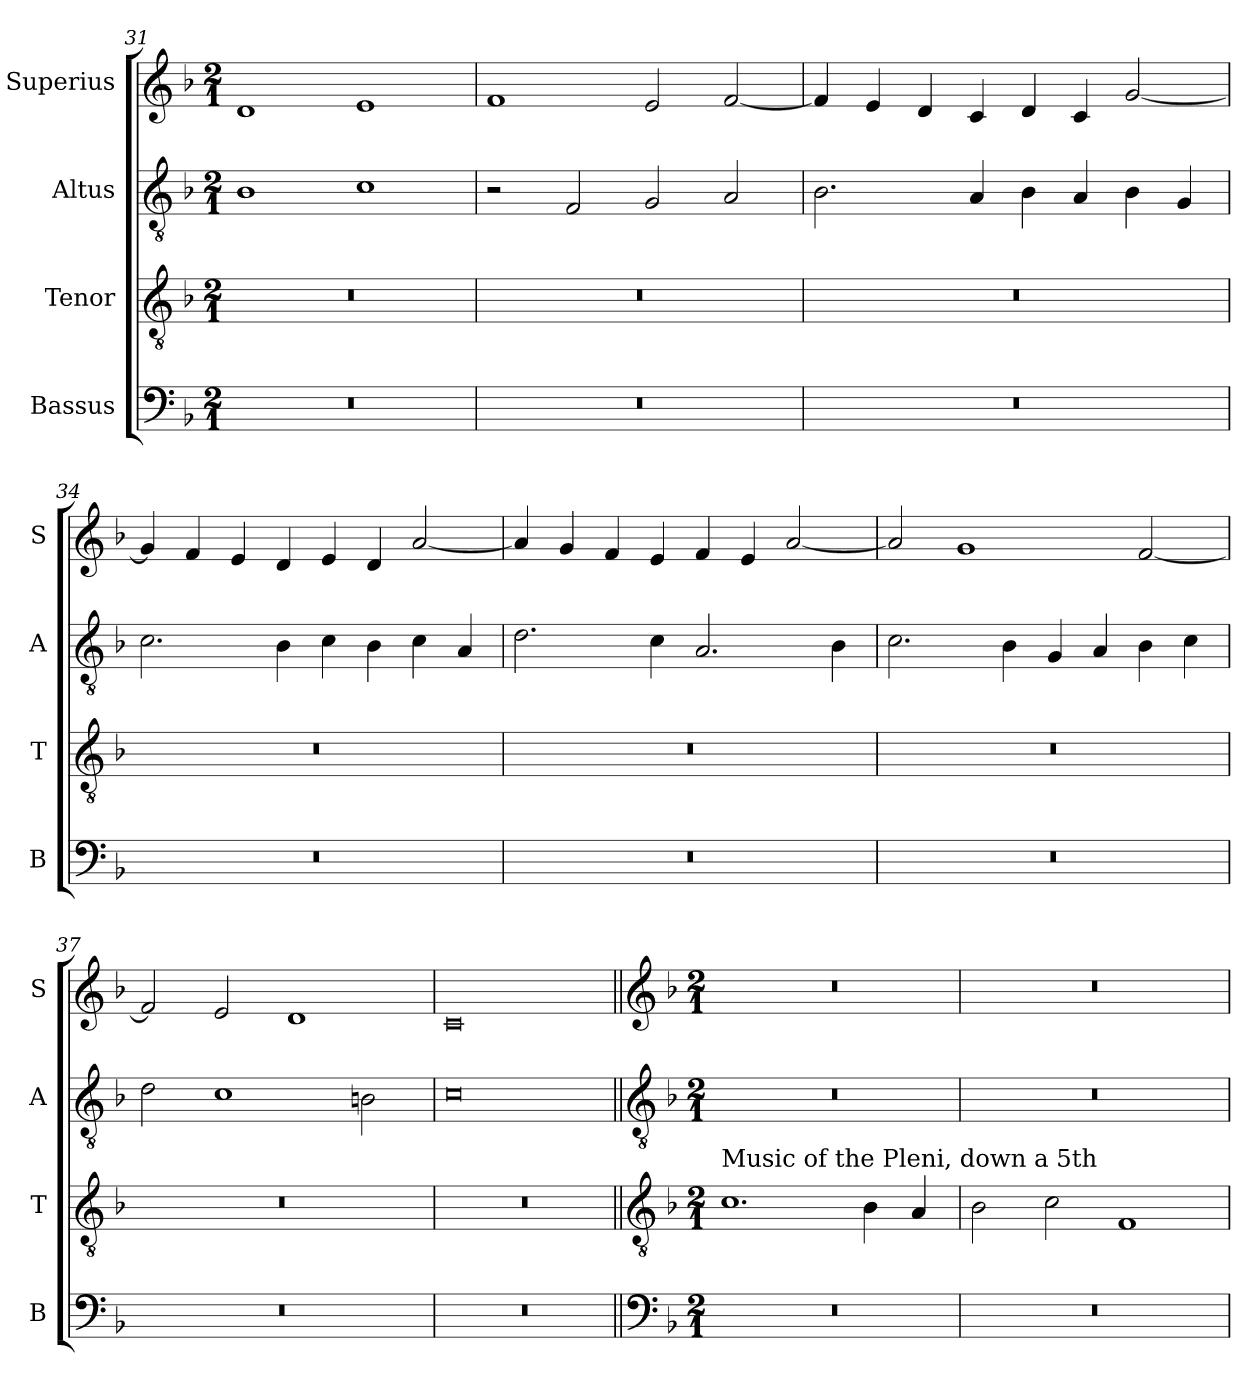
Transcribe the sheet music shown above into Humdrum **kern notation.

**kern	**kern	**kern	**kern
*part4	*part3	*part2	*part1
*staff4	*staff3	*staff2	*staff1
*I"Bassus	*I"Tenor	*I"Altus	*I"Superius
*I'B	*I'T	*I'A	*I'S
*clefF4	*clefGv2	*clefGv2	*clefG2
*k[b-]	*k[b-]	*k[b-]	*k[b-]
*M2/1	*M2/1	*M2/1	*M2/1
=31	=31	=31	=31
0r	0r	1B-	1d
.	.	1c	1e
=32	=32	=32	=32
0r	0r	2r	1f
.	.	2F/	.
.	.	2G/	2e/
.	.	2A/	[2f/
=33	=33	=33	=33
0r	0r	2.B-\	4f/]
.	.	.	4e/
.	.	.	4d/
.	.	4A/	4c/
.	.	4B-\	4d/
.	.	4A/	4c/
.	.	4B-\	[2g/
.	.	4G/	.
=34	=34	=34	=34
0r	0r	2.c\	4g/]
.	.	.	4f/
.	.	.	4e/
.	.	4B-\	4d/
.	.	4c\	4e/
.	.	4B-\	4d/
.	.	4c\	[2a/
.	.	4A/	.
=35	=35	=35	=35
0r	0r	2.d\	4a/]
.	.	.	4g/
.	.	.	4f/
.	.	4c\	4e/
.	.	2.A/	4f/
.	.	.	4e/
.	.	.	[2a/
.	.	4B-\	.
=36	=36	=36	=36
0r	0r	2.c\	2a/]
.	.	.	1g
.	.	4B-\	.
.	.	4G/	.
.	.	4A/	.
.	.	4B-\	[2f/
.	.	4c\	.
=37	=37	=37	=37
0r	0r	2d\	2f/]
.	.	1c	2e/
.	.	.	1d
.	.	2Bn\	.
=38	=38	=38	=38
0r	0r	0c	0c
!!LO:LB:g=z
=39||	=39||	=39||	=39||
*clefF4	*clefGv2	*clefGv2	*clefG2
*k[b-]	*k[b-]	*k[b-]	*k[b-]
*M2/1	*M2/1	*M2/1	*M2/1
!	!LO:TX:a:t=Music of the Pleni, down a 5th	!	!
0r	1.c	0r	0r
.	4B-\	.	.
.	4A/	.	.
=40	=40	=40	=40
0r	2B-\	0r	0r
.	2c\	.	.
.	1F	.	.
=	=	=	=
*-	*-	*-	*-
